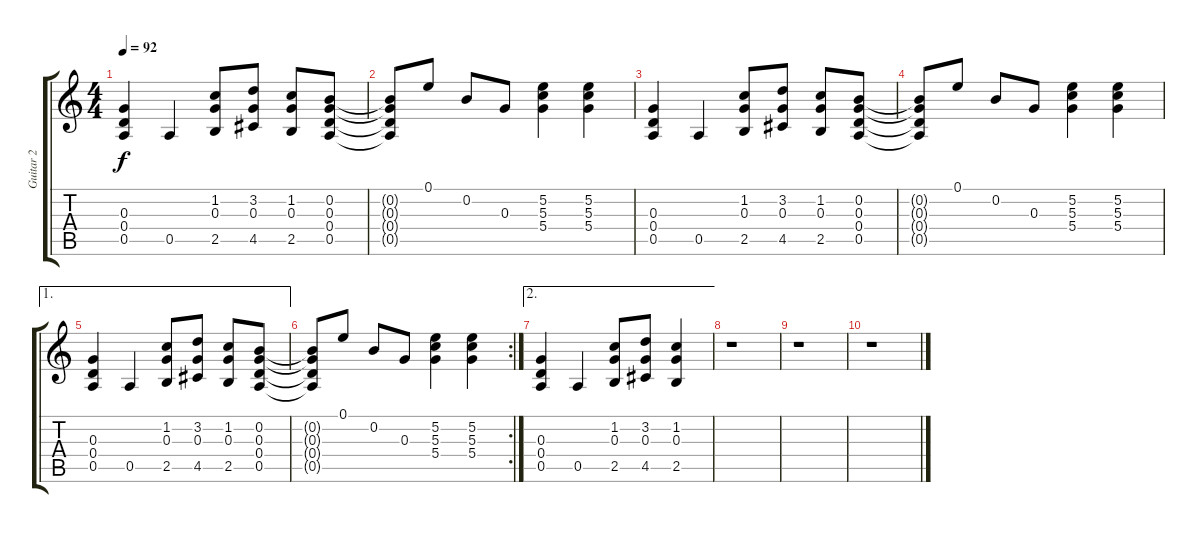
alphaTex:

\track ("Guitar 2" "Guitar 2") {instrument overdrivenguitar}
\staff {score tabs}
\tuning (E4 B3 G3 D3 A2 E2) {hide}
\ts (4 4)
\tempo 92
\clef g2
\ks c
(0.3 0.4 0.5).4{dy f} 0.5.4 (1.2 0.3 2.5).8 (3.2 0.3 4.5).8 (1.2 0.3 2.5).8 (0.2 0.3 0.4 0.5).8 |
(0.2{t} 0.3{t} 0.4{t} 0.5{t}).8 0.1.8 0.2.8 0.3.8 (5.2 5.3 5.4).4 (5.2 5.3 5.4).4 |
(0.3 0.4 0.5).4 0.5.4 (1.2 0.3 2.5).8 (3.2 0.3 4.5).8 (1.2 0.3 2.5).8 (0.2 0.3 0.4 0.5).8 |
(0.2{t} 0.3{t} 0.4{t} 0.5{t}).8 0.1.8 0.2.8 0.3.8 (5.2 5.3 5.4).4 (5.2 5.3 5.4).4 |
\ae 1
(0.3 0.4 0.5).4 0.5.4 (1.2 0.3 2.5).8 (3.2 0.3 4.5).8 (1.2 0.3 2.5).8 (0.2 0.3 0.4 0.5).8 |
\rc 2
(0.2{t} 0.3{t} 0.4{t} 0.5{t}).8 0.1.8 0.2.8 0.3.8 (5.2 5.3 5.4).4 (5.2 5.3 5.4).4 |
\ae 2
(0.3 0.4 0.5).4 0.5.4 (1.2 0.3 2.5).8 (3.2 0.3 4.5).8 (1.2 0.3 2.5).4 |
r.1 |
r.1 |
r.1
